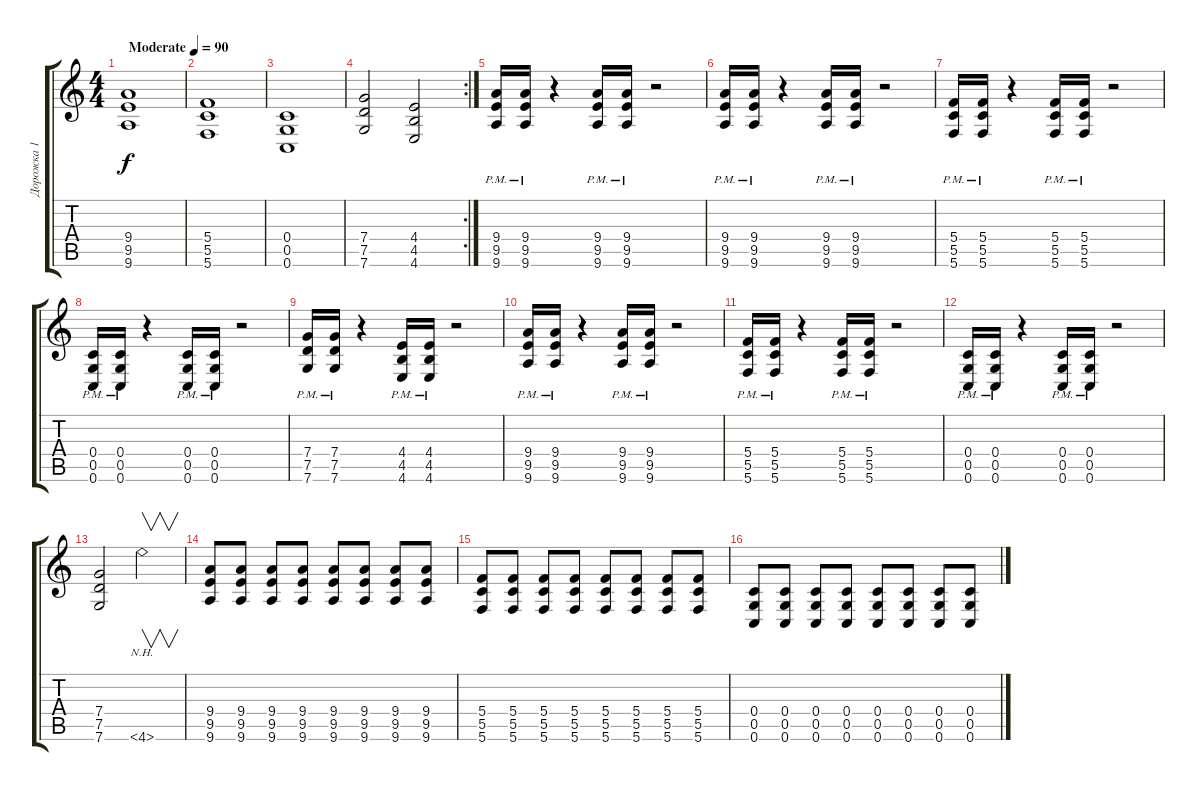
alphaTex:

\track ("Дорожка 1" "Дорожка 1") {instrument distortionguitar}
\staff {score tabs}
\tuning (D4 A3 F3 C3 G2 C2) {hide}
\ts (4 4)
\tempo (90 "Moderate")
\clef g2
\ks c
(9.4 9.5 9.6).1{dy f instrument distortionguitar} |
(5.4 5.5 5.6).1 |
(0.4 0.5 0.6).1 |
\rc 2
(7.4 7.5 7.6).2 (4.4 4.5 4.6).2 |
(9.4{pm} 9.5{pm} 9.6{pm}).16 (9.4{pm} 9.5{pm} 9.6{pm}).16 r.4 (9.4{pm} 9.5{pm} 9.6{pm}).16 (9.4{pm} 9.5{pm} 9.6{pm}).16 r.2 |
(9.4{pm} 9.5{pm} 9.6{pm}).16 (9.4{pm} 9.5{pm} 9.6{pm}).16 r.4 (9.4{pm} 9.5{pm} 9.6{pm}).16 (9.4{pm} 9.5{pm} 9.6{pm}).16 r.2 |
(5.4{pm} 5.5{pm} 5.6{pm}).16 (5.4{pm} 5.5{pm} 5.6{pm}).16 r.4 (5.4{pm} 5.5{pm} 5.6{pm}).16 (5.4{pm} 5.5{pm} 5.6{pm}).16 r.2 |
(0.4{pm} 0.5{pm} 0.6{pm}).16 (0.4{pm} 0.5{pm} 0.6{pm}).16 r.4 (0.4{pm} 0.5{pm} 0.6{pm}).16 (0.4{pm} 0.5{pm} 0.6{pm}).16 r.2 |
(7.4{pm} 7.5{pm} 7.6{pm}).16 (7.4{pm} 7.5{pm} 7.6{pm}).16 r.4 (4.4{pm} 4.5{pm} 4.6{pm}).16 (4.4{pm} 4.5{pm} 4.6{pm}).16 r.2 |
(9.4{pm} 9.5{pm} 9.6{pm}).16 (9.4{pm} 9.5{pm} 9.6{pm}).16 r.4 (9.4{pm} 9.5{pm} 9.6{pm}).16 (9.4{pm} 9.5{pm} 9.6{pm}).16 r.2 |
(5.4{pm} 5.5{pm} 5.6{pm}).16 (5.4{pm} 5.5{pm} 5.6{pm}).16 r.4 (5.4{pm} 5.5{pm} 5.6{pm}).16 (5.4{pm} 5.5{pm} 5.6{pm}).16 r.2 |
(0.4{pm} 0.5{pm} 0.6{pm}).16 (0.4{pm} 0.5{pm} 0.6{pm}).16 r.4 (0.4{pm} 0.5{pm} 0.6{pm}).16 (0.4{pm} 0.5{pm} 0.6{pm}).16 r.2 |
(7.4 7.5 7.6).2 4.6{nh}.2{v} |
(9.4 9.5 9.6).8 (9.4 9.5 9.6).8 (9.4 9.5 9.6).8 (9.4 9.5 9.6).8 (9.4 9.5 9.6).8 (9.4 9.5 9.6).8 (9.4 9.5 9.6).8 (9.4 9.5 9.6).8 |
(5.4 5.5 5.6).8 (5.4 5.5 5.6).8 (5.4 5.5 5.6).8 (5.4 5.5 5.6).8 (5.4 5.5 5.6).8 (5.4 5.5 5.6).8 (5.4 5.5 5.6).8 (5.4 5.5 5.6).8 |
(0.4 0.5 0.6).8 (0.4 0.5 0.6).8 (0.4 0.5 0.6).8 (0.4 0.5 0.6).8 (0.4 0.5 0.6).8 (0.4 0.5 0.6).8 (0.4 0.5 0.6).8 (0.4 0.5 0.6).8
